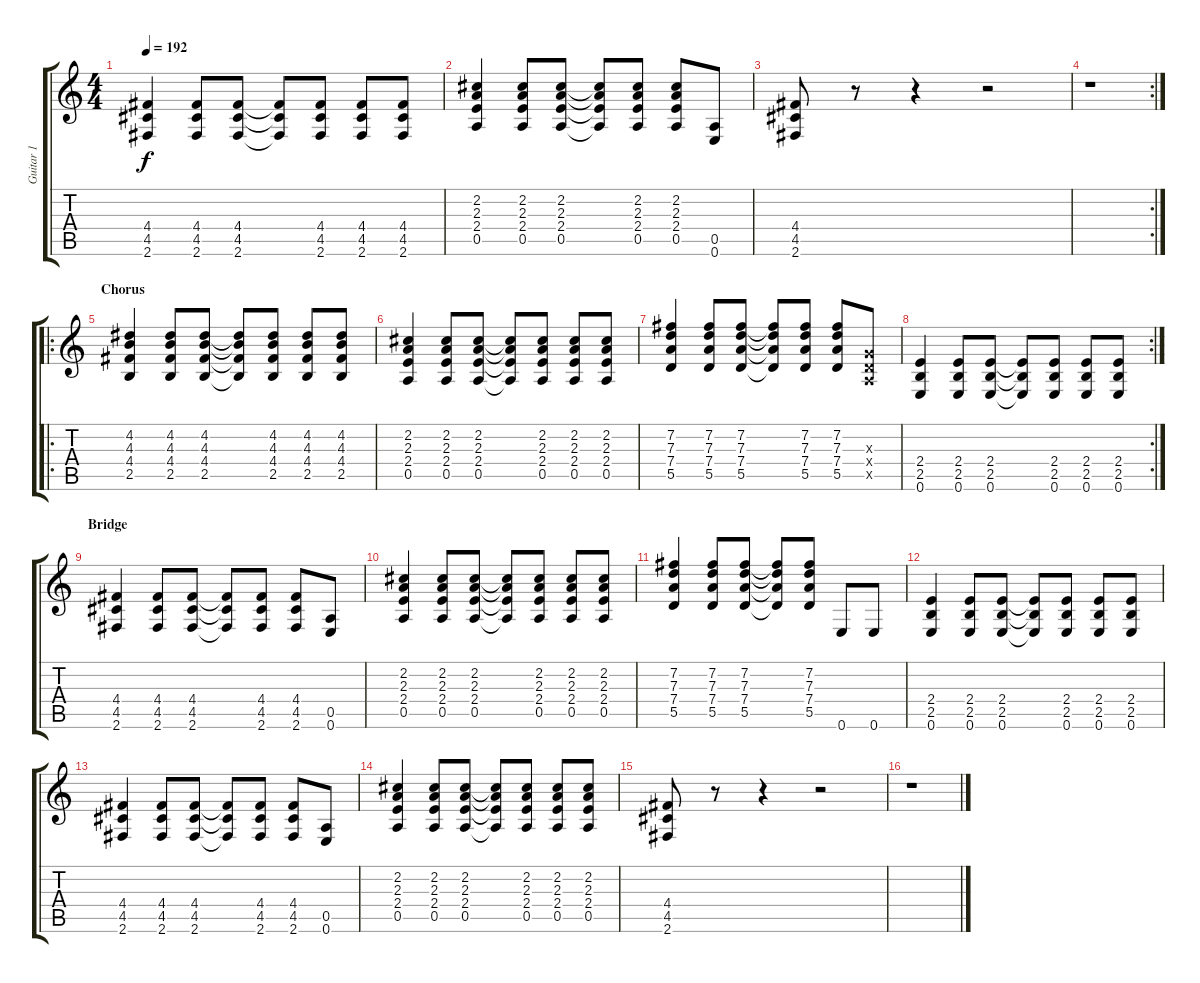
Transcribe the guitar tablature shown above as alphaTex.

\track ("Guitar 1" "Guitar 1") {instrument overdrivenguitar}
\staff {score tabs}
\tuning (E4 B3 G3 D3 A2 E2) {hide}
\ts (4 4)
\tempo 192
\clef g2
\ks c
(4.4 4.5 2.6).4{dy f} (4.4 4.5 2.6).8 (4.4 4.5 2.6).8 (4.4{t} 4.5{t} 2.6{t}).8 (4.4 4.5 2.6).8 (4.4 4.5 2.6).8 (4.4 4.5 2.6).8 |
(2.2 2.3 2.4 0.5).4 (2.2 2.3 2.4 0.5).8 (2.2 2.3 2.4 0.5).8 (2.2{t} 2.3{t} 2.4{t} 0.5{t}).8 (2.2 2.3 2.4 0.5).8 (2.2 2.3 2.4 0.5).8 (0.5 0.6).8 |
(4.4 4.5 2.6).8 r.8 r.4 r.2 |
\rc 2
r.1 |
\ro
\section ("" "Chorus")
(4.2 4.3 4.4 2.5).4 (4.2 4.3 4.4 2.5).8 (4.2 4.3 4.4 2.5).8 (4.2{t} 4.3{t} 4.4{t} 2.5{t}).8 (4.2 4.3 4.4 2.5).8 (4.2 4.3 4.4 2.5).8 (4.2 4.3 4.4 2.5).8 |
(2.2 2.3 2.4 0.5).4 (2.2 2.3 2.4 0.5).8 (2.2 2.3 2.4 0.5).8 (2.2{t} 2.3{t} 2.4{t} 0.5{t}).8 (2.2 2.3 2.4 0.5).8 (2.2 2.3 2.4 0.5).8 (2.2 2.3 2.4 0.5).8 |
(7.2 7.3 7.4 5.5).4 (7.2 7.3 7.4 5.5).8 (7.2 7.3 7.4 5.5).8 (7.2{t} 7.3{t} 7.4{t} 5.5{t}).8 (7.2 7.3 7.4 5.5).8 (7.2 7.3 7.4 5.5).8 (0.3{x} 0.4{x} 0.5{x}).8 |
\rc 2
(2.4 2.5 0.6).4 (2.4 2.5 0.6).8 (2.4 2.5 0.6).8 (2.4{t} 2.5{t} 0.6{t}).8 (2.4 2.5 0.6).8 (2.4 2.5 0.6).8 (2.4 2.5 0.6).8 |
\section ("" "Bridge")
(4.4 4.5 2.6).4 (4.4 4.5 2.6).8 (4.4 4.5 2.6).8 (4.4{t} 4.5{t} 2.6{t}).8 (4.4 4.5 2.6).8 (4.4 4.5 2.6).8 (0.5 0.6).8 |
(2.2 2.3 2.4 0.5).4 (2.2 2.3 2.4 0.5).8 (2.2 2.3 2.4 0.5).8 (2.2{t} 2.3{t} 2.4{t} 0.5{t}).8 (2.2 2.3 2.4 0.5).8 (2.2 2.3 2.4 0.5).8 (2.2 2.3 2.4 0.5).8 |
(7.2 7.3 7.4 5.5).4 (7.2 7.3 7.4 5.5).8 (7.2 7.3 7.4 5.5).8 (7.2{t} 7.3{t} 7.4{t} 5.5{t}).8 (7.2 7.3 7.4 5.5).8 0.6.8 0.6.8 |
(2.4 2.5 0.6).4 (2.4 2.5 0.6).8 (2.4 2.5 0.6).8 (2.4{t} 2.5{t} 0.6{t}).8 (2.4 2.5 0.6).8 (2.4 2.5 0.6).8 (2.4 2.5 0.6).8 |
(4.4 4.5 2.6).4 (4.4 4.5 2.6).8 (4.4 4.5 2.6).8 (4.4{t} 4.5{t} 2.6{t}).8 (4.4 4.5 2.6).8 (4.4 4.5 2.6).8 (0.5 0.6).8 |
(2.2 2.3 2.4 0.5).4 (2.2 2.3 2.4 0.5).8 (2.2 2.3 2.4 0.5).8 (2.2{t} 2.3{t} 2.4{t} 0.5{t}).8 (2.2 2.3 2.4 0.5).8 (2.2 2.3 2.4 0.5).8 (2.2 2.3 2.4 0.5).8 |
(4.4 4.5 2.6).8 r.8 r.4 r.2 |
r.1
